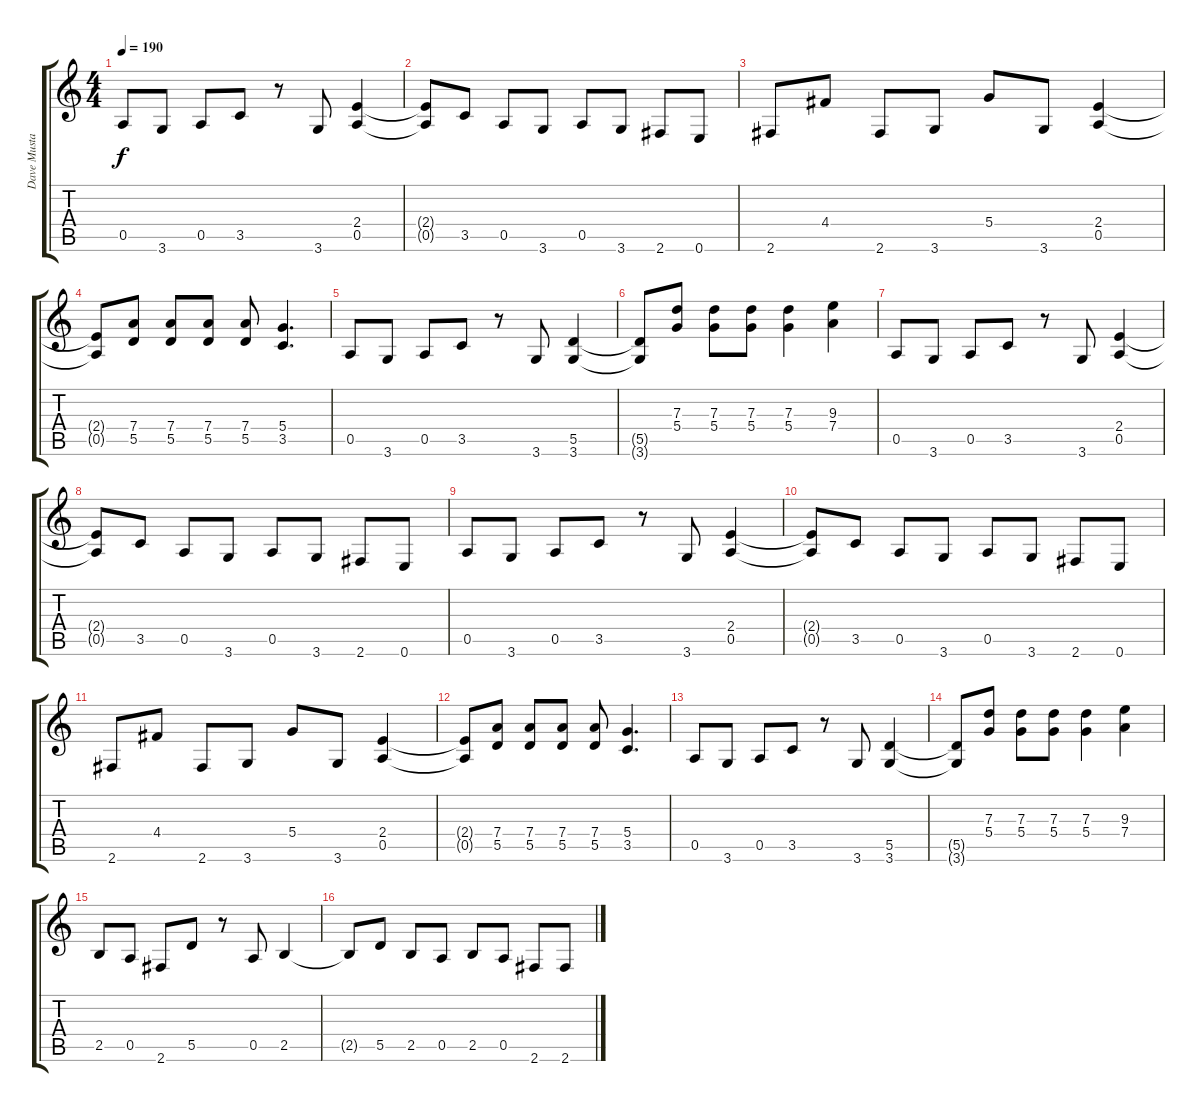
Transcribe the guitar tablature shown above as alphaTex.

\track ("Dave Mustaine" "Dave Musta") {instrument distortionguitar}
\staff {score tabs}
\tuning (E4 B3 G3 D3 A2 E2) {hide}
\ts (4 4)
\tempo 190
\clef g2
\ks c
0.5.8{dy f} 3.6.8 0.5.8 3.5.8 r.8 3.6.8 (2.4 0.5).4 |
(2.4{t} 0.5{t}).8 3.5.8 0.5.8 3.6.8 0.5.8 3.6.8 2.6.8 0.6.8 |
2.6.8 4.4.8 2.6.8 3.6.8 5.4.8 3.6.8 (2.4 0.5).4 |
(2.4{t} 0.5{t}).8 (7.4 5.5).8 (7.4 5.5).8 (7.4 5.5).8 (7.4 5.5).8 (5.4 3.5).4{d} |
0.5.8 3.6.8 0.5.8 3.5.8 r.8 3.6.8 (5.5 3.6).4 |
(5.5{t} 3.6{t}).8 (7.3 5.4).8 (7.3 5.4).8 (7.3 5.4).8 (7.3 5.4).4 (9.3 7.4).4 |
0.5.8 3.6.8 0.5.8 3.5.8 r.8 3.6.8 (2.4 0.5).4 |
(2.4{t} 0.5{t}).8 3.5.8 0.5.8 3.6.8 0.5.8 3.6.8 2.6.8 0.6.8 |
0.5.8 3.6.8 0.5.8 3.5.8 r.8 3.6.8 (2.4 0.5).4 |
(2.4{t} 0.5{t}).8 3.5.8 0.5.8 3.6.8 0.5.8 3.6.8 2.6.8 0.6.8 |
2.6.8 4.4.8 2.6.8 3.6.8 5.4.8 3.6.8 (2.4 0.5).4 |
(2.4{t} 0.5{t}).8 (7.4 5.5).8 (7.4 5.5).8 (7.4 5.5).8 (7.4 5.5).8 (5.4 3.5).4{d} |
0.5.8 3.6.8 0.5.8 3.5.8 r.8 3.6.8 (5.5 3.6).4 |
(5.5{t} 3.6{t}).8 (7.3 5.4).8 (7.3 5.4).8 (7.3 5.4).8 (7.3 5.4).4 (9.3 7.4).4 |
2.5.8 0.5.8 2.6.8 5.5.8 r.8 0.5.8 2.5.4 |
2.5{t}.8 5.5.8 2.5.8 0.5.8 2.5.8 0.5.8 2.6.8 2.6.8
